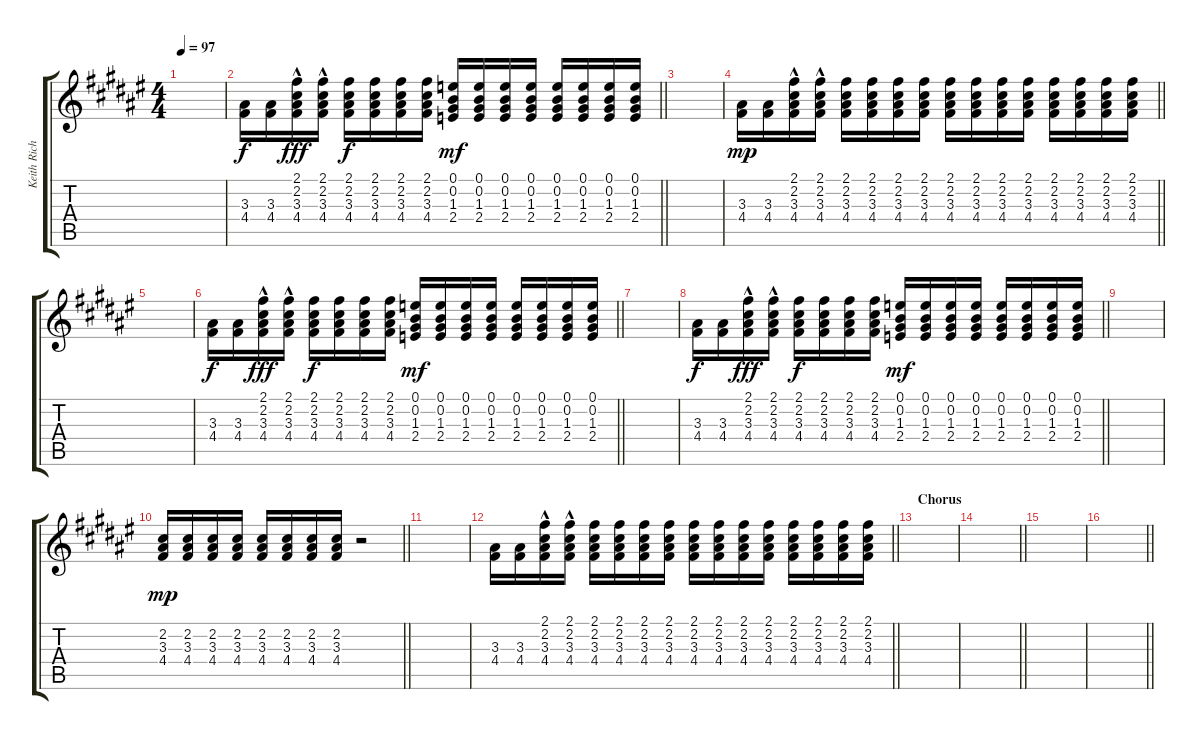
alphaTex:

\track ("Keith Richards" "Keith Rich") {instrument electricguitarjazz}
\staff {score tabs}
\tuning (E4 B3 G3 D3 A2 E2) {hide}
\ts (4 4)
\tempo 97
\clef g2
\ks f#
|
\barLineRight lightlight
(3.3 4.4).16{dy f} (3.3 4.4).16 (2.1{hac} 2.2 3.3 4.4).16{dy fff} (2.1{hac} 2.2 3.3 4.4).16 (2.1 2.2 3.3 4.4).16{dy f} (2.1 2.2 3.3 4.4).16 (2.1 2.2 3.3 4.4).16 (2.1 2.2 3.3 4.4).16 (0.1 0.2 1.3 2.4).16{dy mf} (0.1 0.2 1.3 2.4).16 (0.1 0.2 1.3 2.4).16 (0.1 0.2 1.3 2.4).16 (0.1 0.2 1.3 2.4).16 (0.1 0.2 1.3 2.4).16 (0.1 0.2 1.3 2.4).16 (0.1 0.2 1.3 2.4).16 |
|
\barLineRight lightlight
(3.3 4.4).16{dy mp} (3.3 4.4).16 (2.1{hac} 2.2 3.3 4.4).16 (2.1{hac} 2.2 3.3 4.4).16 (2.1 2.2 3.3 4.4).16 (2.1 2.2 3.3 4.4).16 (2.1 2.2 3.3 4.4).16 (2.1 2.2 3.3 4.4).16 (2.1 2.2 3.3 4.4).16 (2.1 2.2 3.3 4.4).16 (2.1 2.2 3.3 4.4).16 (2.1 2.2 3.3 4.4).16 (2.1 2.2 3.3 4.4).16 (2.1 2.2 3.3 4.4).16 (2.1 2.2 3.3 4.4).16 (2.1 2.2 3.3 4.4).16 |
|
\barLineRight lightlight
(3.3 4.4).16{dy f} (3.3 4.4).16 (2.1{hac} 2.2 3.3 4.4).16{dy fff} (2.1{hac} 2.2 3.3 4.4).16 (2.1 2.2 3.3 4.4).16{dy f} (2.1 2.2 3.3 4.4).16 (2.1 2.2 3.3 4.4).16 (2.1 2.2 3.3 4.4).16 (0.1 0.2 1.3 2.4).16{dy mf} (0.1 0.2 1.3 2.4).16 (0.1 0.2 1.3 2.4).16 (0.1 0.2 1.3 2.4).16 (0.1 0.2 1.3 2.4).16 (0.1 0.2 1.3 2.4).16 (0.1 0.2 1.3 2.4).16 (0.1 0.2 1.3 2.4).16 |
|
\barLineRight lightlight
(3.3 4.4).16{dy f} (3.3 4.4).16 (2.1{hac} 2.2 3.3 4.4).16{dy fff} (2.1{hac} 2.2 3.3 4.4).16 (2.1 2.2 3.3 4.4).16{dy f} (2.1 2.2 3.3 4.4).16 (2.1 2.2 3.3 4.4).16 (2.1 2.2 3.3 4.4).16 (0.1 0.2 1.3 2.4).16{dy mf} (0.1 0.2 1.3 2.4).16 (0.1 0.2 1.3 2.4).16 (0.1 0.2 1.3 2.4).16 (0.1 0.2 1.3 2.4).16 (0.1 0.2 1.3 2.4).16 (0.1 0.2 1.3 2.4).16 (0.1 0.2 1.3 2.4).16 |
|
\barLineRight lightlight
(2.2 3.3 4.4).16{dy mp} (2.2 3.3 4.4).16 (2.2 3.3 4.4).16 (2.2 3.3 4.4).16 (2.2 3.3 4.4).16 (2.2 3.3 4.4).16 (2.2 3.3 4.4).16 (2.2 3.3 4.4).16 r.2 |
|
\barLineRight lightlight
(3.3 4.4).16 (3.3 4.4).16 (2.1{hac} 2.2 3.3 4.4).16 (2.1{hac} 2.2 3.3 4.4).16 (2.1 2.2 3.3 4.4).16 (2.1 2.2 3.3 4.4).16 (2.1 2.2 3.3 4.4).16 (2.1 2.2 3.3 4.4).16 (2.1 2.2 3.3 4.4).16 (2.1 2.2 3.3 4.4).16 (2.1 2.2 3.3 4.4).16 (2.1 2.2 3.3 4.4).16 (2.1 2.2 3.3 4.4).16 (2.1 2.2 3.3 4.4).16 (2.1 2.2 3.3 4.4).16 (2.1 2.2 3.3 4.4).16 |
\section ("" "Chorus")
|
\barLineRight lightlight
|
|
\barLineRight lightlight
